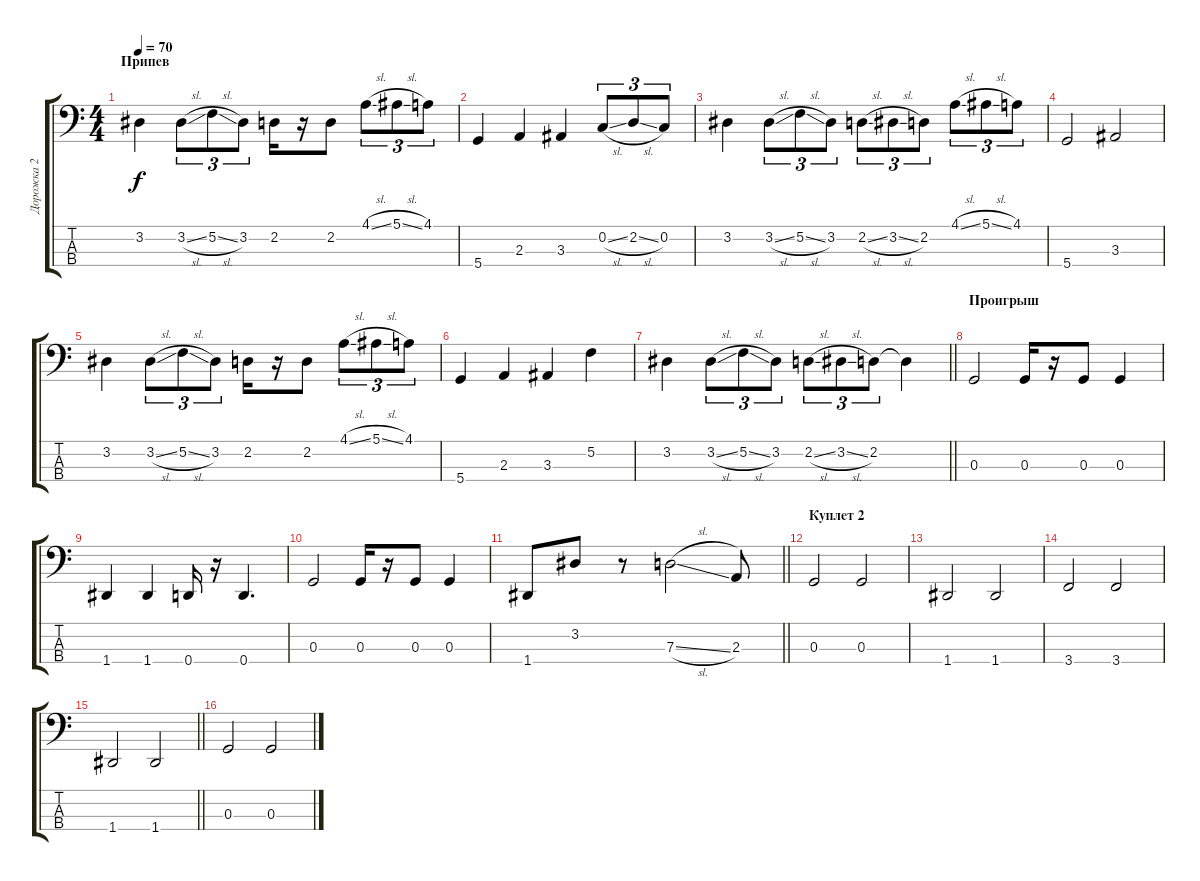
\track ("Дорожка 2" "Дорожка 2") {instrument electricbassfinger}
\staff {score tabs}
\tuning (F2 C2 G1 D1) {hide}
\ts (4 4)
\section ("" "Припев")
\tempo 70
\clef f4
\ks aminor
3.2.4{dy f} 3.2{sl}.8{tu (3 2)} 5.2{sl}.8{tu (3 2)} 3.2.8{tu (3 2)} 2.2.16 r.16 2.2.8 4.1{sl}.8{tu (3 2)} 5.1{sl}.8{tu (3 2)} 4.1.8{tu (3 2)} |
5.4.4 2.3.4 3.3.4 0.2{sl}.8{tu (3 2)} 2.2{sl}.8{tu (3 2)} 0.2.8{tu (3 2)} |
3.2.4 3.2{sl}.8{tu (3 2)} 5.2{sl}.8{tu (3 2)} 3.2.8{tu (3 2)} 2.2{sl}.8{tu (3 2)} 3.2{sl}.8{tu (3 2)} 2.2.8{tu (3 2)} 4.1{sl}.8{tu (3 2)} 5.1{sl}.8{tu (3 2)} 4.1.8{tu (3 2)} |
5.4.2 3.3.2 |
3.2.4 3.2{sl}.8{tu (3 2)} 5.2{sl}.8{tu (3 2)} 3.2.8{tu (3 2)} 2.2.16 r.16 2.2.8 4.1{sl}.8{tu (3 2)} 5.1{sl}.8{tu (3 2)} 4.1.8{tu (3 2)} |
5.4.4 2.3.4 3.3.4 5.2.4 |
\barLineRight lightlight
3.2.4 3.2{sl}.8{tu (3 2)} 5.2{sl}.8{tu (3 2)} 3.2.8{tu (3 2)} 2.2{sl}.8{tu (3 2)} 3.2{sl}.8{tu (3 2)} 2.2.8{tu (3 2)} 2.2{t}.4 |
\section ("" "Проигрыш")
0.3.2 0.3.16 r.16 0.3.8 0.3.4 |
1.4.4 1.4.4 0.4.16 r.16 0.4.4{d} |
0.3.2 0.3.16 r.16 0.3.8 0.3.4 |
\barLineRight lightlight
1.4.8 3.2.8 r.8 7.3{sl}.2 2.3.8 |
\section ("" "Куплет 2")
0.3.2 0.3.2 |
1.4.2 1.4.2 |
3.4.2 3.4.2 |
\barLineRight lightlight
1.4.2 1.4.2 |
0.3.2 0.3.2
